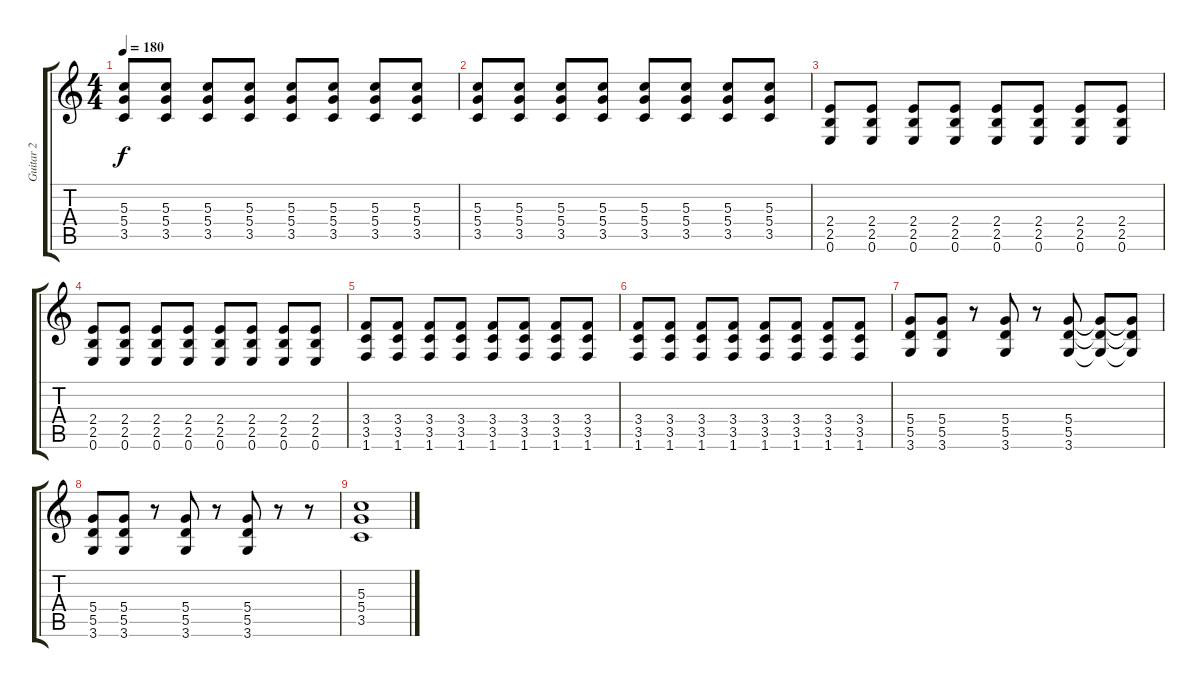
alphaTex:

\track ("Guitar 2" "Guitar 2") {instrument distortionguitar}
\staff {score tabs}
\tuning (E4 B3 G3 D3 A2 E2) {hide}
\ts (4 4)
\tempo 180
\clef g2
\ks c
(5.3 5.4 3.5).8{dy f} (5.3 5.4 3.5).8 (5.3 5.4 3.5).8 (5.3 5.4 3.5).8 (5.3 5.4 3.5).8 (5.3 5.4 3.5).8 (5.3 5.4 3.5).8 (5.3 5.4 3.5).8 |
(5.3 5.4 3.5).8 (5.3 5.4 3.5).8 (5.3 5.4 3.5).8 (5.3 5.4 3.5).8 (5.3 5.4 3.5).8 (5.3 5.4 3.5).8 (5.3 5.4 3.5).8 (5.3 5.4 3.5).8 |
(2.4 2.5 0.6).8 (2.4 2.5 0.6).8 (2.4 2.5 0.6).8 (2.4 2.5 0.6).8 (2.4 2.5 0.6).8 (2.4 2.5 0.6).8 (2.4 2.5 0.6).8 (2.4 2.5 0.6).8 |
(2.4 2.5 0.6).8 (2.4 2.5 0.6).8 (2.4 2.5 0.6).8 (2.4 2.5 0.6).8 (2.4 2.5 0.6).8 (2.4 2.5 0.6).8 (2.4 2.5 0.6).8 (2.4 2.5 0.6).8 |
(3.4 3.5 1.6).8 (3.4 3.5 1.6).8 (3.4 3.5 1.6).8 (3.4 3.5 1.6).8 (3.4 3.5 1.6).8 (3.4 3.5 1.6).8 (3.4 3.5 1.6).8 (3.4 3.5 1.6).8 |
(3.4 3.5 1.6).8 (3.4 3.5 1.6).8 (3.4 3.5 1.6).8 (3.4 3.5 1.6).8 (3.4 3.5 1.6).8 (3.4 3.5 1.6).8 (3.4 3.5 1.6).8 (3.4 3.5 1.6).8 |
(5.4 5.5 3.6).8 (5.4 5.5 3.6).8 r.8 (5.4 5.5 3.6).8 r.8 (5.4 5.5 3.6).8 (5.4{t} 5.5{t} 3.6{t}).8 (5.4{t} 5.5{t} 3.6{t}).8 |
(5.4 5.5 3.6).8 (5.4 5.5 3.6).8 r.8 (5.4 5.5 3.6).8 r.8 (5.4 5.5 3.6).8 r.8 r.8 |
(5.3 5.4 3.5).1
